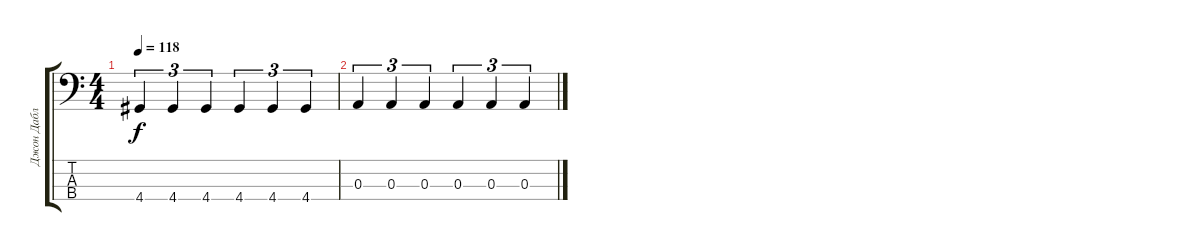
\track ("Джон Дабл" "Джон Дабл") {instrument electricbassfinger}
\staff {score tabs}
\tuning (G2 D2 A1 E1) {hide}
\ts (4 4)
\tempo 118
\clef f4
\ks c
4.4.4{tu (3 2) dy f} 4.4.4{tu (3 2)} 4.4.4{tu (3 2)} 4.4.4{tu (3 2)} 4.4.4{tu (3 2)} 4.4.4{tu (3 2)} |
0.3.4{tu (3 2)} 0.3.4{tu (3 2)} 0.3.4{tu (3 2)} 0.3.4{tu (3 2)} 0.3.4{tu (3 2)} 0.3.4{tu (3 2)}
